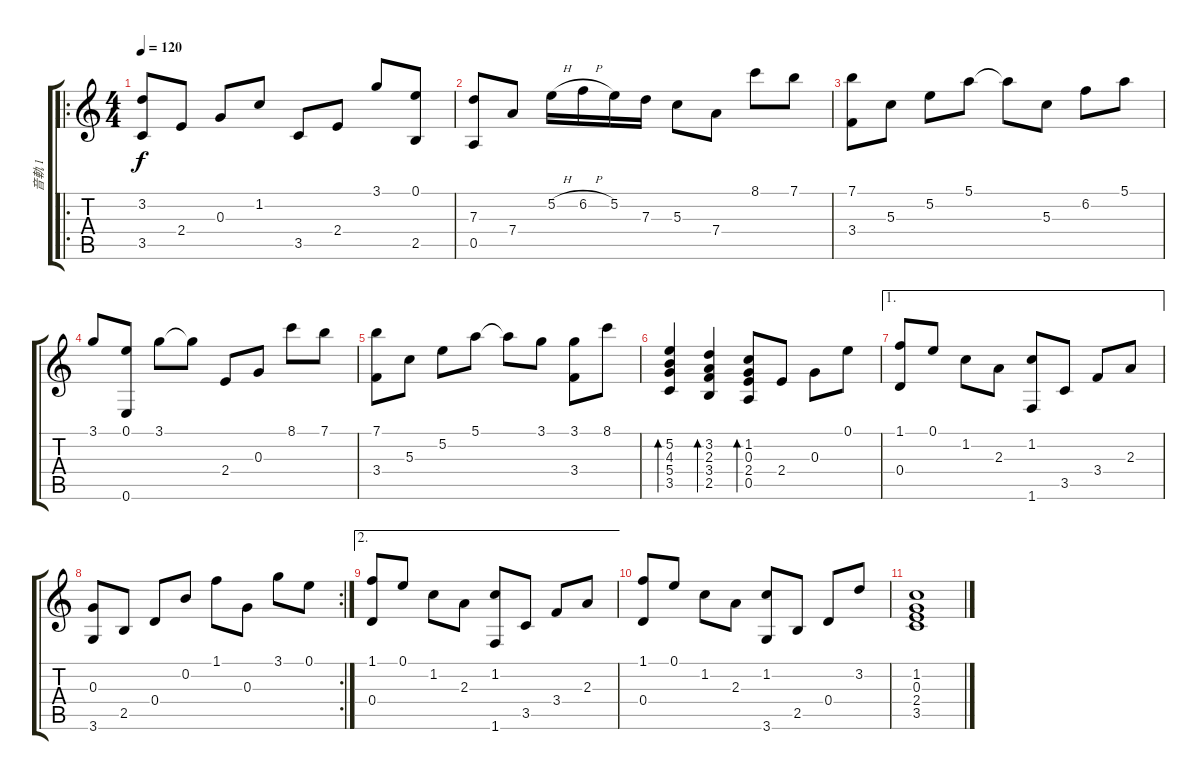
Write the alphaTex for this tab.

\track ("音軌 1" "音軌 1") {instrument acousticguitarnylon}
\staff {score tabs}
\tuning (E4 B3 G3 D3 A2 E2) {hide}
\ro
\ts (4 4)
\tempo 120
\clef g2
\ks c
(3.2 3.5).8{dy f} 2.4.8 0.3.8 1.2.8 3.5.8 2.4.8 3.1.8 (0.1 2.5).8 |
(7.3 0.5).8 7.4.8 5.2{h}.16 6.2{h}.16 5.2.16 7.3.16 5.3.8 7.4.8 8.1.8 7.1.8 |
(7.1 3.4).8 5.3.8 5.2.8 5.1.8 5.1{t}.8 5.3.8 6.2.8 5.1.8 |
3.1.8 (0.1 0.6).8 3.1.8 3.1{t}.8 2.4.8 0.3.8 8.1.8 7.1.8 |
(7.1 3.4).8 5.3.8 5.2.8 5.1.8 5.1{t}.8 3.1.8 (3.1 3.4).8 8.1.8 |
(5.2 4.3 5.4 3.5).4{bd 60} (3.2 2.3 3.4 2.5).4{bd 60} (1.2 0.3 2.4 0.5).8{bd 60} 2.4.8 0.3.8 0.1.8 |
\ae 1
(1.1 0.4).8 0.1.8 1.2.8 2.3.8 (1.2 1.6).8 3.5.8 3.4.8 2.3.8 |
\rc 2
(0.3 3.6).8 2.5.8 0.4.8 0.2.8 1.1.8 0.3.8 3.1.8 0.1.8 |
\ae 2
(1.1 0.4).8 0.1.8 1.2.8 2.3.8 (1.2 1.6).8 3.5.8 3.4.8 2.3.8 |
(1.1 0.4).8 0.1.8 1.2.8 2.3.8 (1.2 3.6).8 2.5.8 0.4.8 3.2.8 |
(1.2 0.3 2.4 3.5).1
